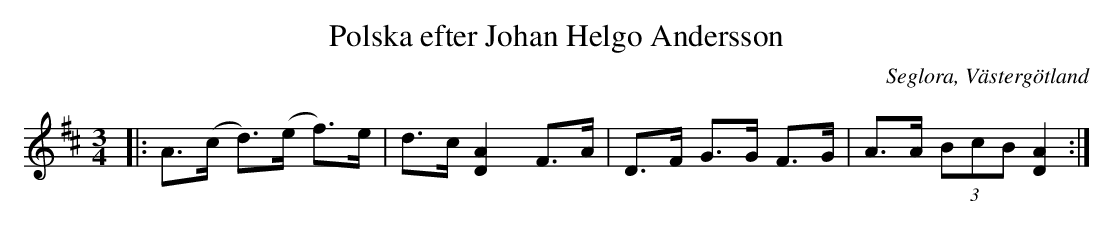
X:1
T:Polska efter Johan Helgo Andersson
O:Seglora, Västergötland
M:3/4
L:1/8
K:D
|: A>(c d>)(e f>)e| d>c [A2D2] F>A | D>F G>G F>G | A>A (3BcB [A2D2] :|
